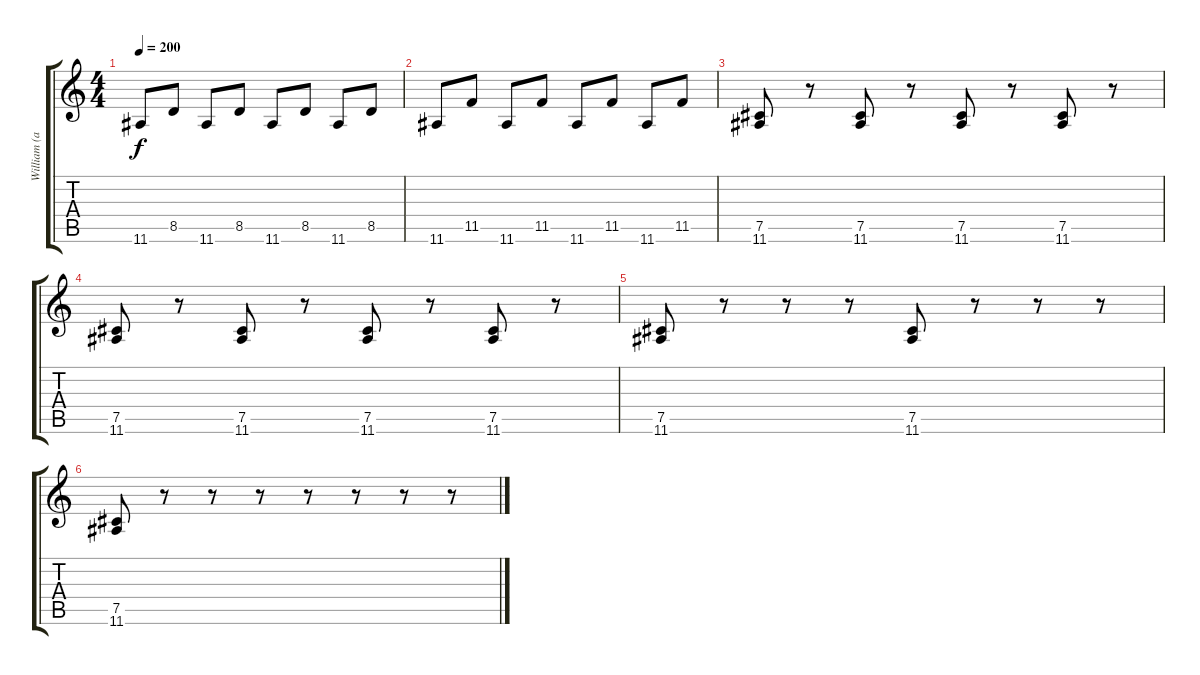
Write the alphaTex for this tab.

\track ("William (acoustic)" "William (a") {instrument acousticguitarsteel}
\staff {score tabs}
\tuning (Db4 Ab3 E3 B2 Gb2 B1) {hide}
\ts (4 4)
\tempo 200
\clef g2
\ks c
11.6.8{dy f} 8.5.8 11.6.8 8.5.8 11.6.8 8.5.8 11.6.8 8.5.8 |
11.6.8 11.5.8 11.6.8 11.5.8 11.6.8 11.5.8 11.6.8 11.5.8 |
(7.5 11.6).8 r.8 (7.5 11.6).8 r.8 (7.5 11.6).8 r.8 (7.5 11.6).8 r.8 |
(7.5 11.6).8 r.8 (7.5 11.6).8 r.8 (7.5 11.6).8 r.8 (7.5 11.6).8 r.8 |
(7.5 11.6).8 r.8 r.8 r.8 (7.5 11.6).8 r.8 r.8 r.8 |
(7.5 11.6).8 r.8 r.8 r.8 r.8 r.8 r.8 r.8
